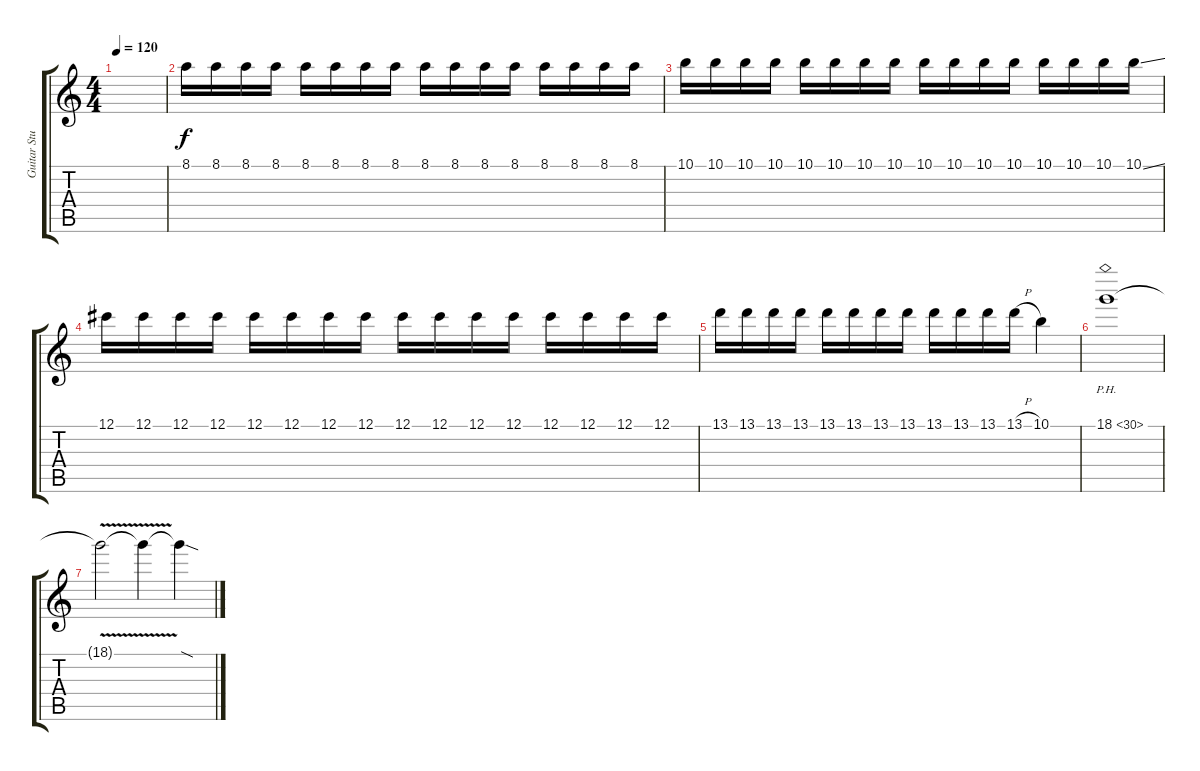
\track ("Guitar Studio" "Guitar Stu") {instrument overdrivenguitar}
\staff {score tabs}
\tuning (Db4 Ab3 E3 B2 Gb2 B1) {hide}
\ts (4 4)
\tempo 120
\clef g2
\ks c
|
8.1.16{dy f} 8.1.16 8.1.16 8.1.16 8.1.16 8.1.16 8.1.16 8.1.16 8.1.16 8.1.16 8.1.16 8.1.16 8.1.16 8.1.16 8.1.16 8.1.16 |
10.1.16 10.1.16 10.1.16 10.1.16 10.1.16 10.1.16 10.1.16 10.1.16 10.1.16 10.1.16 10.1.16 10.1.16 10.1.16 10.1.16 10.1.16 10.1{ss}.16 |
12.1.16 12.1.16 12.1.16 12.1.16 12.1.16 12.1.16 12.1.16 12.1.16 12.1.16 12.1.16 12.1.16 12.1.16 12.1.16 12.1.16 12.1.16 12.1.16 |
13.1.16 13.1.16 13.1.16 13.1.16 13.1.16 13.1.16 13.1.16 13.1.16 13.1.16 13.1.16 13.1.16 13.1{h}.16 10.1.4 |
18.1{ph 12}.1 |
18.1{v t}.2 18.1{t}.4 18.1{sod t}.4
